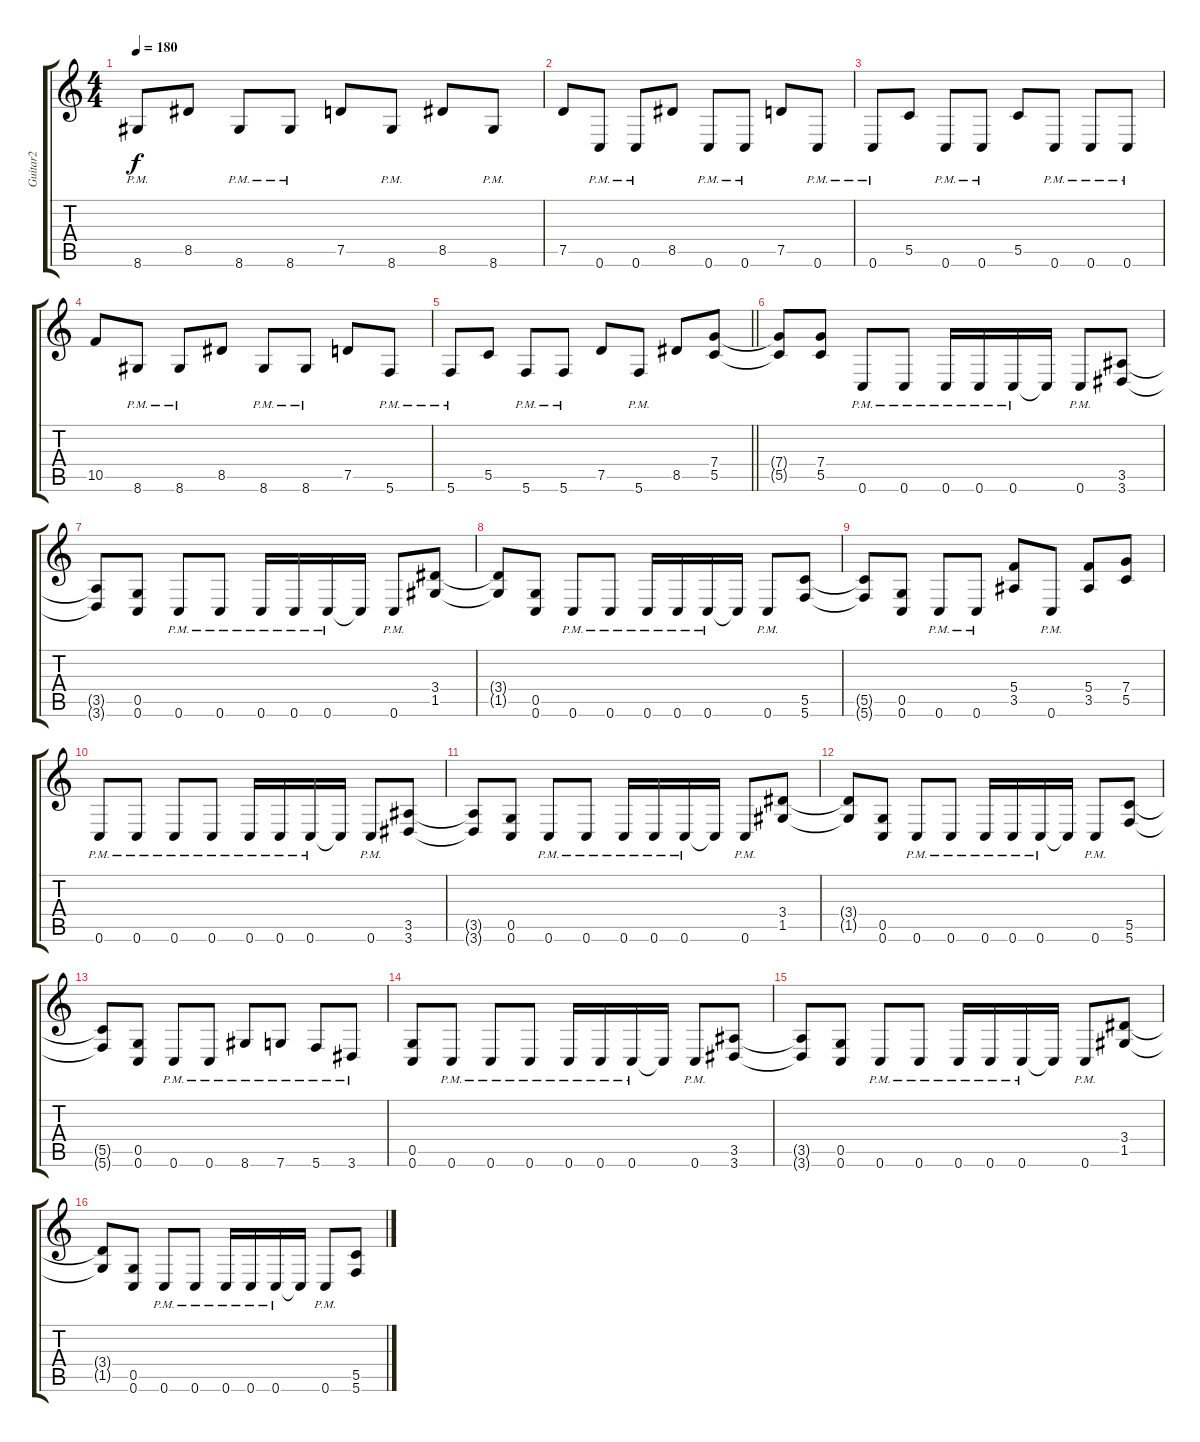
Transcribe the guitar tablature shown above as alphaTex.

\track ("Guitar2" "Guitar2") {instrument distortionguitar}
\staff {score tabs}
\tuning (D4 A3 F3 C3 G2 C2) {hide}
\ts (4 4)
\tempo 180
\clef g2
\ks c
8.6{pm}.8{dy f} 8.5.8 8.6{pm}.8 8.6{pm}.8 7.5.8 8.6{pm}.8 8.5.8 8.6{pm}.8 |
7.5.8 0.6{pm}.8 0.6{pm}.8 8.5.8 0.6{pm}.8 0.6{pm}.8 7.5.8 0.6{pm}.8 |
0.6{pm}.8 5.5.8 0.6{pm}.8 0.6{pm}.8 5.5.8 0.6{pm}.8 0.6{pm}.8 0.6{pm}.8 |
10.5.8 8.6{pm}.8 8.6{pm}.8 8.5.8 8.6{pm}.8 8.6{pm}.8 7.5.8 5.6{pm}.8 |
\barLineRight lightlight
5.6{pm}.8 5.5.8 5.6{pm}.8 5.6{pm}.8 7.5.8 5.6{pm}.8 8.5.8 (7.4 5.5).8 |
(7.4{t} 5.5{t}).8 (7.4 5.5).8 0.6{pm}.8 0.6{pm}.8 0.6{pm}.16 0.6{pm}.16 0.6{pm}.16 0.6{t}.16 0.6{pm}.8 (3.5 3.6).8 |
(3.5{t} 3.6{t}).8 (0.5 0.6).8 0.6{pm}.8 0.6{pm}.8 0.6{pm}.16 0.6{pm}.16 0.6{pm}.16 0.6{t}.16 0.6{pm}.8 (3.4 1.5).8 |
(3.4{t} 1.5{t}).8 (0.5 0.6).8 0.6{pm}.8 0.6{pm}.8 0.6{pm}.16 0.6{pm}.16 0.6{pm}.16 0.6{t}.16 0.6{pm}.8 (5.5 5.6).8 |
(5.5{t} 5.6{t}).8 (0.5 0.6).8 0.6{pm}.8 0.6{pm}.8 (5.4 3.5).8 0.6{pm}.8 (5.4 3.5).8 (7.4 5.5).8 |
0.6{pm}.8 0.6{pm}.8 0.6{pm}.8 0.6{pm}.8 0.6{pm}.16 0.6{pm}.16 0.6{pm}.16 0.6{t}.16 0.6{pm}.8 (3.5 3.6).8 |
(3.5{t} 3.6{t}).8 (0.5 0.6).8 0.6{pm}.8 0.6{pm}.8 0.6{pm}.16 0.6{pm}.16 0.6{pm}.16 0.6{t}.16 0.6{pm}.8 (3.4 1.5).8 |
(3.4{t} 1.5{t}).8 (0.5 0.6).8 0.6{pm}.8 0.6{pm}.8 0.6{pm}.16 0.6{pm}.16 0.6{pm}.16 0.6{t}.16 0.6{pm}.8 (5.5 5.6).8 |
(5.5{t} 5.6{t}).8 (0.5 0.6).8 0.6{pm}.8 0.6{pm}.8 8.6{pm}.8 7.6{pm}.8 5.6{pm}.8 3.6{pm}.8 |
(0.5 0.6).8 0.6{pm}.8 0.6{pm}.8 0.6{pm}.8 0.6{pm}.16 0.6{pm}.16 0.6{pm}.16 0.6{t}.16 0.6{pm}.8 (3.5 3.6).8 |
(3.5{t} 3.6{t}).8 (0.5 0.6).8 0.6{pm}.8 0.6{pm}.8 0.6{pm}.16 0.6{pm}.16 0.6{pm}.16 0.6{t}.16 0.6{pm}.8 (3.4 1.5).8 |
(3.4{t} 1.5{t}).8 (0.5 0.6).8 0.6{pm}.8 0.6{pm}.8 0.6{pm}.16 0.6{pm}.16 0.6{pm}.16 0.6{t}.16 0.6{pm}.8 (5.5 5.6).8
